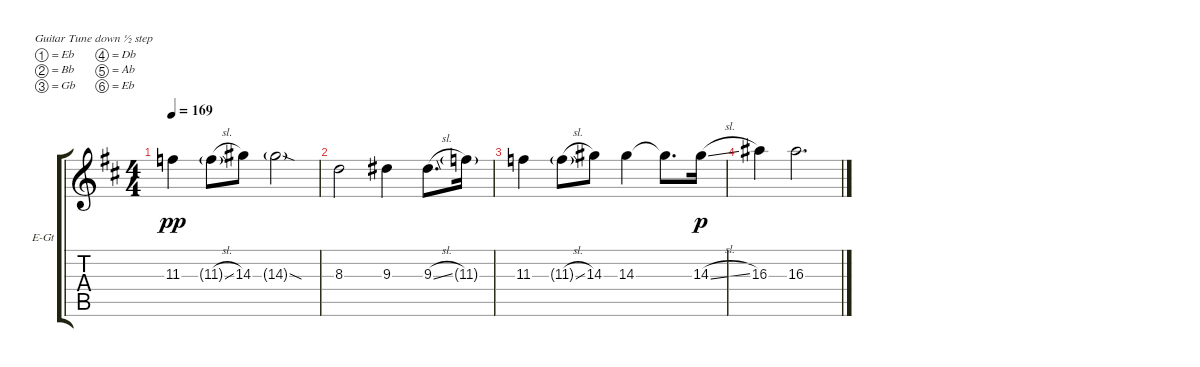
\defaultSystemsLayout 4
\bracketExtendMode groupsimilarinstruments
\firstSystemTrackNameOrientation horizontal
\otherSystemsTrackNameOrientation horizontal
\track ("Electric Guitar 3" "E-Gt") {instrument distortionguitar}
\staff {score tabs}
\tuning (Eb4 Bb3 Gb3 Db3 Ab2 Eb2)
\ts (4 4)
\tempo 169
\clef g2
\ks bminor
11.3.4{dy pp} 11.3{sl g}.8 14.3.8 14.3{sod g}.2 |
8.3.2 9.3.4 9.3{sl}.8{d} 11.3{g}.16 |
11.3.4 11.3{sl g}.8 14.3.8 14.3.4 14.3{t}.8{d} 14.3{sl}.16{dy p} |
16.3.4 16.3.2{d}
